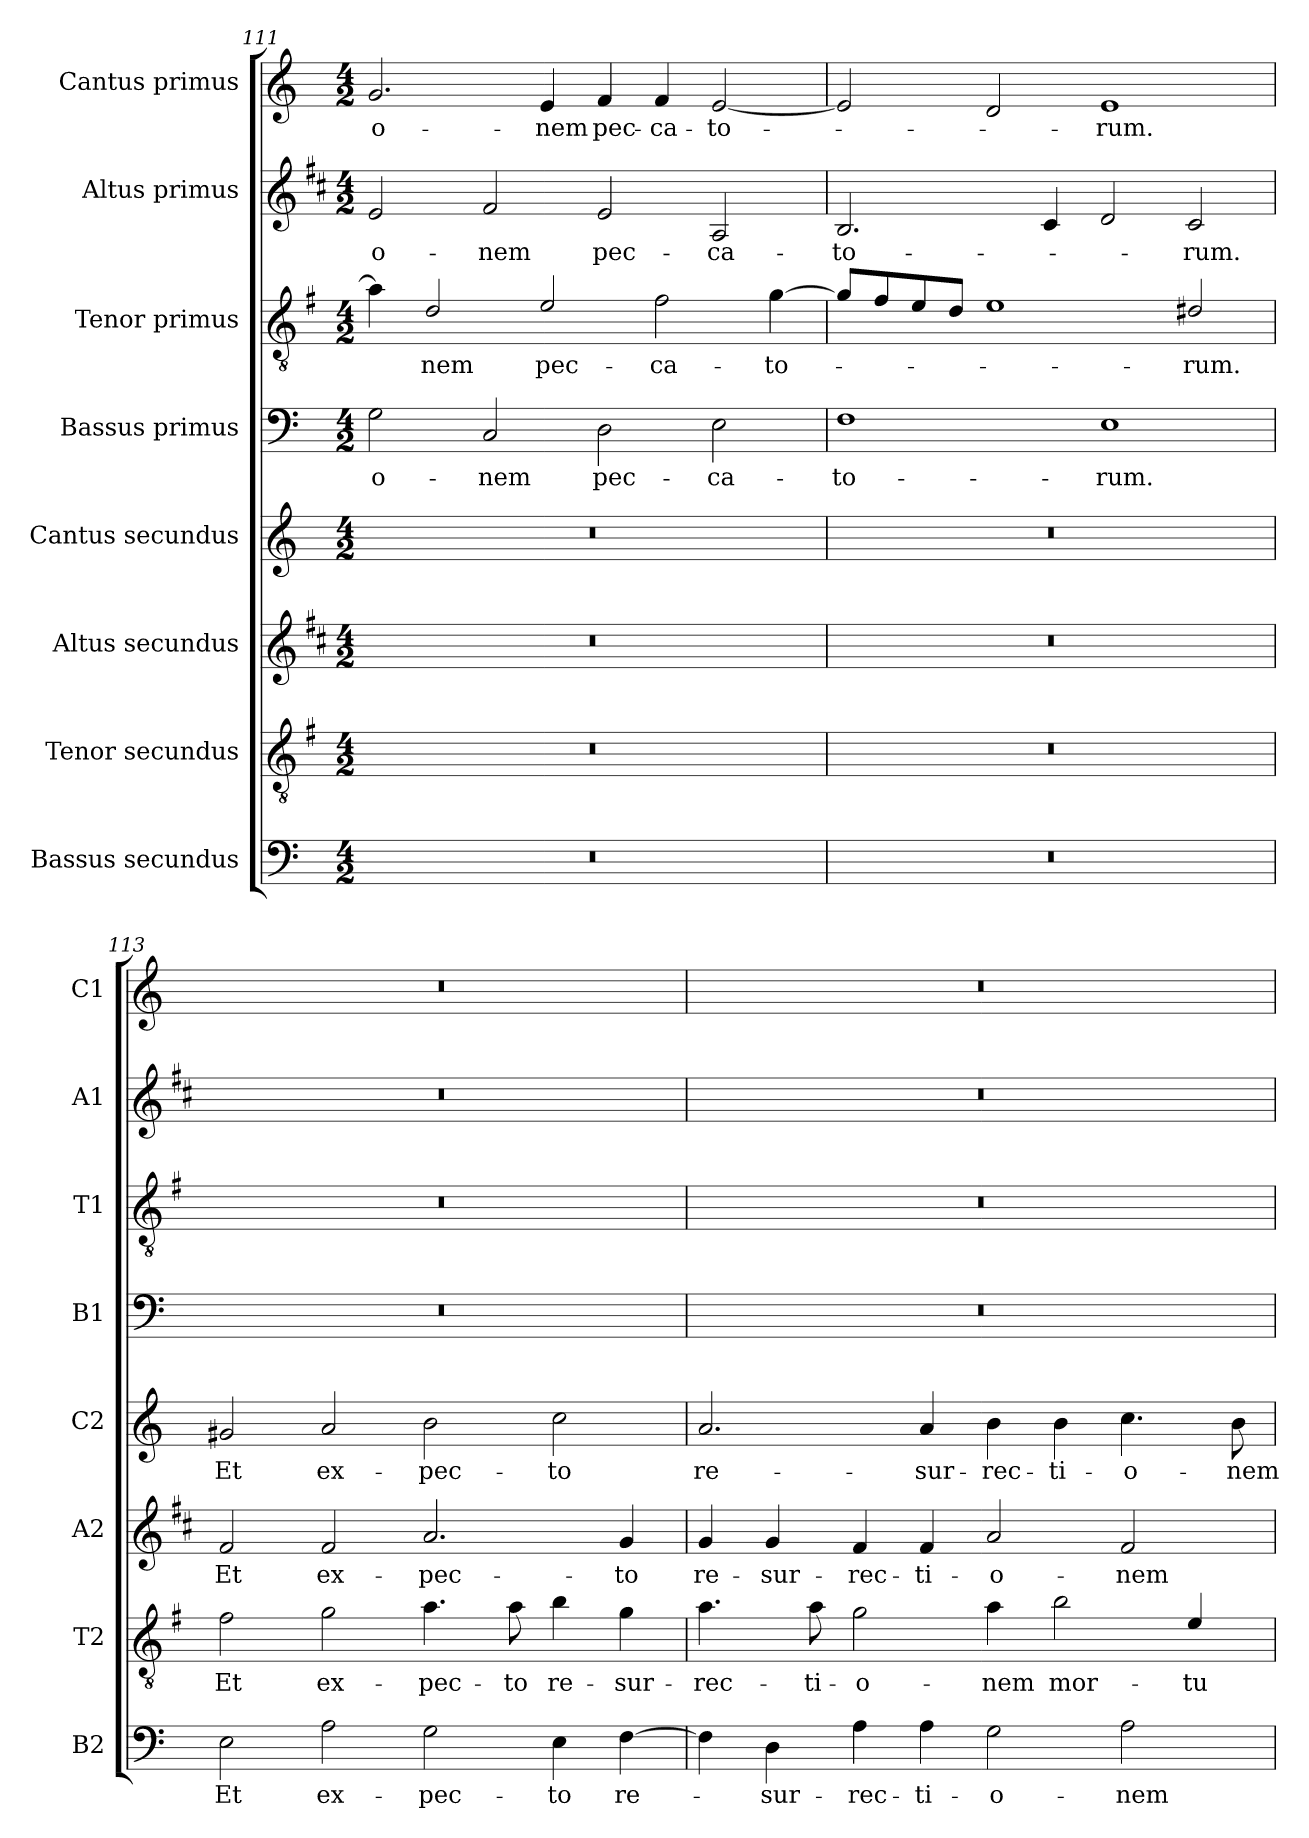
**kern	**text	**kern	**text	**kern	**text	**kern	**text	**kern	**text	**kern	**text	**kern	**text	**kern	**text
*part8	*part8	*part7	*part7	*part6	*part6	*part5	*part5	*part4	*part4	*part3	*part3	*part2	*part2	*part1	*part1
*staff8	*staff8	*staff7	*staff7	*staff6	*staff6	*staff5	*staff5	*staff4	*staff4	*staff3	*staff3	*staff2	*staff2	*staff1	*staff1
*I"Bassus secundus	*	*I"Tenor secundus	*	*I"Altus secundus	*	*I"Cantus secundus	*	*I"Bassus primus	*	*I"Tenor primus	*	*I"Altus primus	*	*I"Cantus primus	*
*I'B2	*	*I'T2	*	*I'A2	*	*I'C2	*	*I'B1	*	*I'T1	*	*I'A1	*	*I'C1	*
*clefF4	*	*clefGv2	*	*clefG2	*	*clefG2	*	*clefF4	*	*clefGv2	*	*clefG2	*	*clefG2	*
*	*	*ITrd4c7	*	*ITrd1c2	*	*	*	*	*	*ITrd4c7	*	*ITrd1c2	*	*	*
*k[]	*	*k[]	*	*k[]	*	*k[]	*	*k[]	*	*k[]	*	*k[]	*	*k[]	*
*C:	*	*C:	*	*C:	*	*C:	*	*C:	*	*C:	*	*C:	*	*C:	*
*M4/2	*	*M4/2	*	*M4/2	*	*M4/2	*	*M4/2	*	*M4/2	*	*M4/2	*	*M4/2	*
=111	=111	=111	=111	=111	=111	=111	=111	=111	=111	=111	=111	=111	=111	=111	=111
!	!	!	!	!	!	!	!	!	!LO:LY:b	!	!	!	!LO:LY:b	!	!LO:LY:b
0r	.	0r	.	0r	.	0r	.	2G\	-o-	4d\]	.	2d/	-o-	2.g/	-o-
!	!	!	!	!	!	!	!	!	!	!	!LO:LY:b	!	!	!	!
.	.	.	.	.	.	.	.	.	.	2G/	-nem	.	.	.	.
!	!	!	!	!	!	!	!	!	!LO:LY:b	!	!	!	!LO:LY:b	!	!
.	.	.	.	.	.	.	.	2C/	-nem	.	.	2e/	-nem	.	.
!	!	!	!	!	!	!	!	!	!	!	!LO:LY:b	!	!	!	!LO:LY:b
.	.	.	.	.	.	.	.	.	.	2A/	pec-	.	.	4e/	-nem
!	!	!	!	!	!	!	!	!	!LO:LY:b	!	!	!	!LO:LY:b	!	!LO:LY:b
.	.	.	.	.	.	.	.	2D\	pec-	.	.	2d/	pec-	4f/	pec-
!	!	!	!	!	!	!	!	!	!	!	!LO:LY:b	!	!	!	!LO:LY:b
.	.	.	.	.	.	.	.	.	.	2B\	-ca-	.	.	4f/	-ca-
!	!	!	!	!	!	!	!	!	!LO:LY:b	!	!	!	!LO:LY:b	!	!LO:LY:b
.	.	.	.	.	.	.	.	2E\	-ca-	.	.	2G/	-ca-	[2e/	-to-
!	!	!	!	!	!	!	!	!	!	!	!LO:LY:b	!	!	!	!
.	.	.	.	.	.	.	.	.	.	[4c\	-to-	.	.	.	.
=112	=112	=112	=112	=112	=112	=112	=112	=112	=112	=112	=112	=112	=112	=112	=112
!	!	!	!	!	!	!	!	!	!LO:LY:b	!	!	!	!LO:LY:b	!	!
0r	.	0r	.	0r	.	0r	.	1F	-to-	8c/L]	.	2.A/	-to-	2e/]	.
.	.	.	.	.	.	.	.	.	.	8B/	.	.	.	.	.
.	.	.	.	.	.	.	.	.	.	8A/	.	.	.	.	.
.	.	.	.	.	.	.	.	.	.	8G/J	.	.	.	.	.
.	.	.	.	.	.	.	.	.	.	1A	.	.	.	2d/	.
.	.	.	.	.	.	.	.	.	.	.	.	4B/	.	.	.
!	!	!	!	!	!	!	!	!	!LO:LY:b	!	!	!	!	!	!LO:LY:b
.	.	.	.	.	.	.	.	1E	-rum.	.	.	2c/	.	1e	-rum.
!	!	!	!	!	!	!	!	!	!	!	!LO:LY:b	!	!LO:LY:b	!	!
.	.	.	.	.	.	.	.	.	.	2G#X/	-rum.	2B/	-rum.	.	.
!!LO:PB:g=z
=113	=113	=113	=113	=113	=113	=113	=113	=113	=113	=113	=113	=113	=113	=113	=113
!	!LO:LY:b	!	!LO:LY:b	!	!LO:LY:b	!	!LO:LY:b	!	!	!	!	!	!	!	!
2E\	Et	2B\	Et	2e/	Et	2g#X/	Et	0r	.	0r	.	0r	.	0r	.
!	!LO:LY:b	!	!LO:LY:b	!	!LO:LY:b	!	!LO:LY:b	!	!	!	!	!	!	!	!
2A\	ex-	2c\	ex-	2e/	ex-	2a/	ex-	.	.	.	.	.	.	.	.
!	!LO:LY:b	!	!LO:LY:b	!	!LO:LY:b	!	!LO:LY:b	!	!	!	!	!	!	!	!
2G\	-pec-	4.d\	-pec-	2.g/	-pec-	2b\	-pec-	.	.	.	.	.	.	.	.
!	!	!	!LO:LY:b	!	!	!	!	!	!	!	!	!	!	!	!
.	.	8d\	-to	.	.	.	.	.	.	.	.	.	.	.	.
!	!LO:LY:b	!	!LO:LY:b	!	!	!	!LO:LY:b	!	!	!	!	!	!	!	!
4E\	-to	4e\	re-	.	.	2cc\	-to	.	.	.	.	.	.	.	.
!	!LO:LY:b	!	!LO:LY:b	!	!LO:LY:b	!	!	!	!	!	!	!	!	!	!
[4F\	re-	4c\	-sur-	4f/	-to	.	.	.	.	.	.	.	.	.	.
=114	=114	=114	=114	=114	=114	=114	=114	=114	=114	=114	=114	=114	=114	=114	=114
!	!	!	!LO:LY:b	!	!LO:LY:b	!	!LO:LY:b	!	!	!	!	!	!	!	!
4F\]	.	4.d\	-rec-	4f/	re-	2.a/	re-	0r	.	0r	.	0r	.	0r	.
!	!LO:LY:b	!	!	!	!LO:LY:b	!	!	!	!	!	!	!	!	!	!
4D\	-sur-	.	.	4f/	-sur-	.	.	.	.	.	.	.	.	.	.
!	!	!	!LO:LY:b	!	!	!	!	!	!	!	!	!	!	!	!
.	.	8d\	-ti-	.	.	.	.	.	.	.	.	.	.	.	.
!	!LO:LY:b	!	!LO:LY:b	!	!LO:LY:b	!	!	!	!	!	!	!	!	!	!
4A\	-rec-	2c\	-o-	4e/	-rec-	.	.	.	.	.	.	.	.	.	.
!	!LO:LY:b	!	!	!	!LO:LY:b	!	!LO:LY:b	!	!	!	!	!	!	!	!
4A\	-ti-	.	.	4e/	-ti-	4a/	-sur-	.	.	.	.	.	.	.	.
!	!LO:LY:b	!	!LO:LY:b	!	!LO:LY:b	!	!LO:LY:b	!	!	!	!	!	!	!	!
2G\	-o-	4d\	-nem	2g/	-o-	4b\	-rec-	.	.	.	.	.	.	.	.
!	!	!	!LO:LY:b	!	!	!	!LO:LY:b	!	!	!	!	!	!	!	!
.	.	2e\	mor-	.	.	4b\	-ti-	.	.	.	.	.	.	.	.
!	!LO:LY:b	!	!	!	!LO:LY:b	!	!LO:LY:b	!	!	!	!	!	!	!	!
2A\	-nem	.	.	2e/	-nem	4.cc\	-o-	.	.	.	.	.	.	.	.
!	!	!	!LO:LY:b	!	!	!	!	!	!	!	!	!	!	!	!
.	.	4A/	-tu-	.	.	.	.	.	.	.	.	.	.	.	.
!	!	!	!	!	!	!	!LO:LY:b	!	!	!	!	!	!	!	!
.	.	.	.	.	.	8b\	-nem	.	.	.	.	.	.	.	.
=	=	=	=	=	=	=	=	=	=	=	=	=	=	=	=
*-	*-	*-	*-	*-	*-	*-	*-	*-	*-	*-	*-	*-	*-	*-	*-
